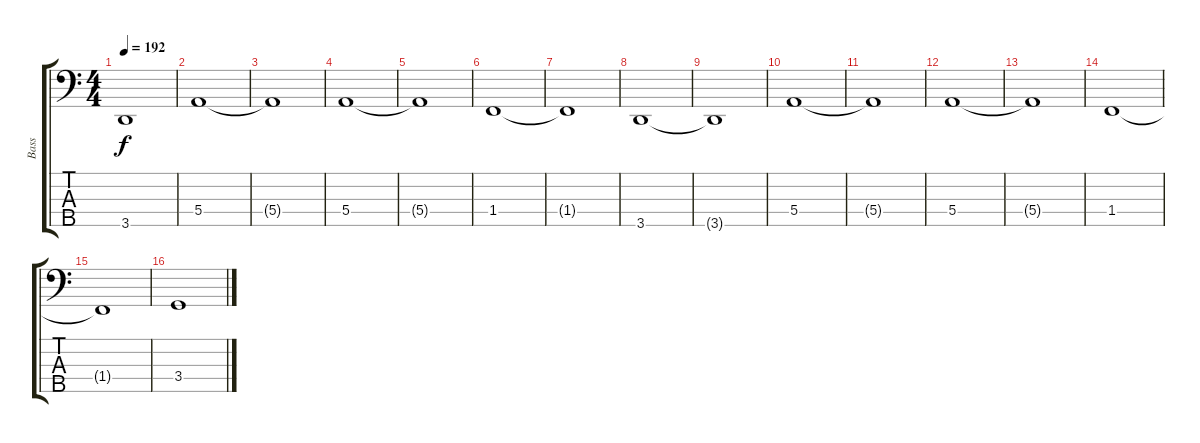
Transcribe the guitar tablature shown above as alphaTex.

\track ("Bass" "Bass") {instrument electricbasspick}
\staff {score tabs}
\tuning (G2 D2 A1 E1 B0) {hide}
\ts (4 4)
\tempo 192
\clef f4
\ks c
3.5{t}.1{dy f} |
5.4.1 |
5.4{t}.1 |
5.4.1 |
5.4{t}.1 |
1.4.1 |
1.4{t}.1 |
3.5.1 |
3.5{t}.1 |
5.4.1 |
5.4{t}.1 |
5.4.1 |
5.4{t}.1 |
1.4.1 |
1.4{t}.1 |
3.4.1
